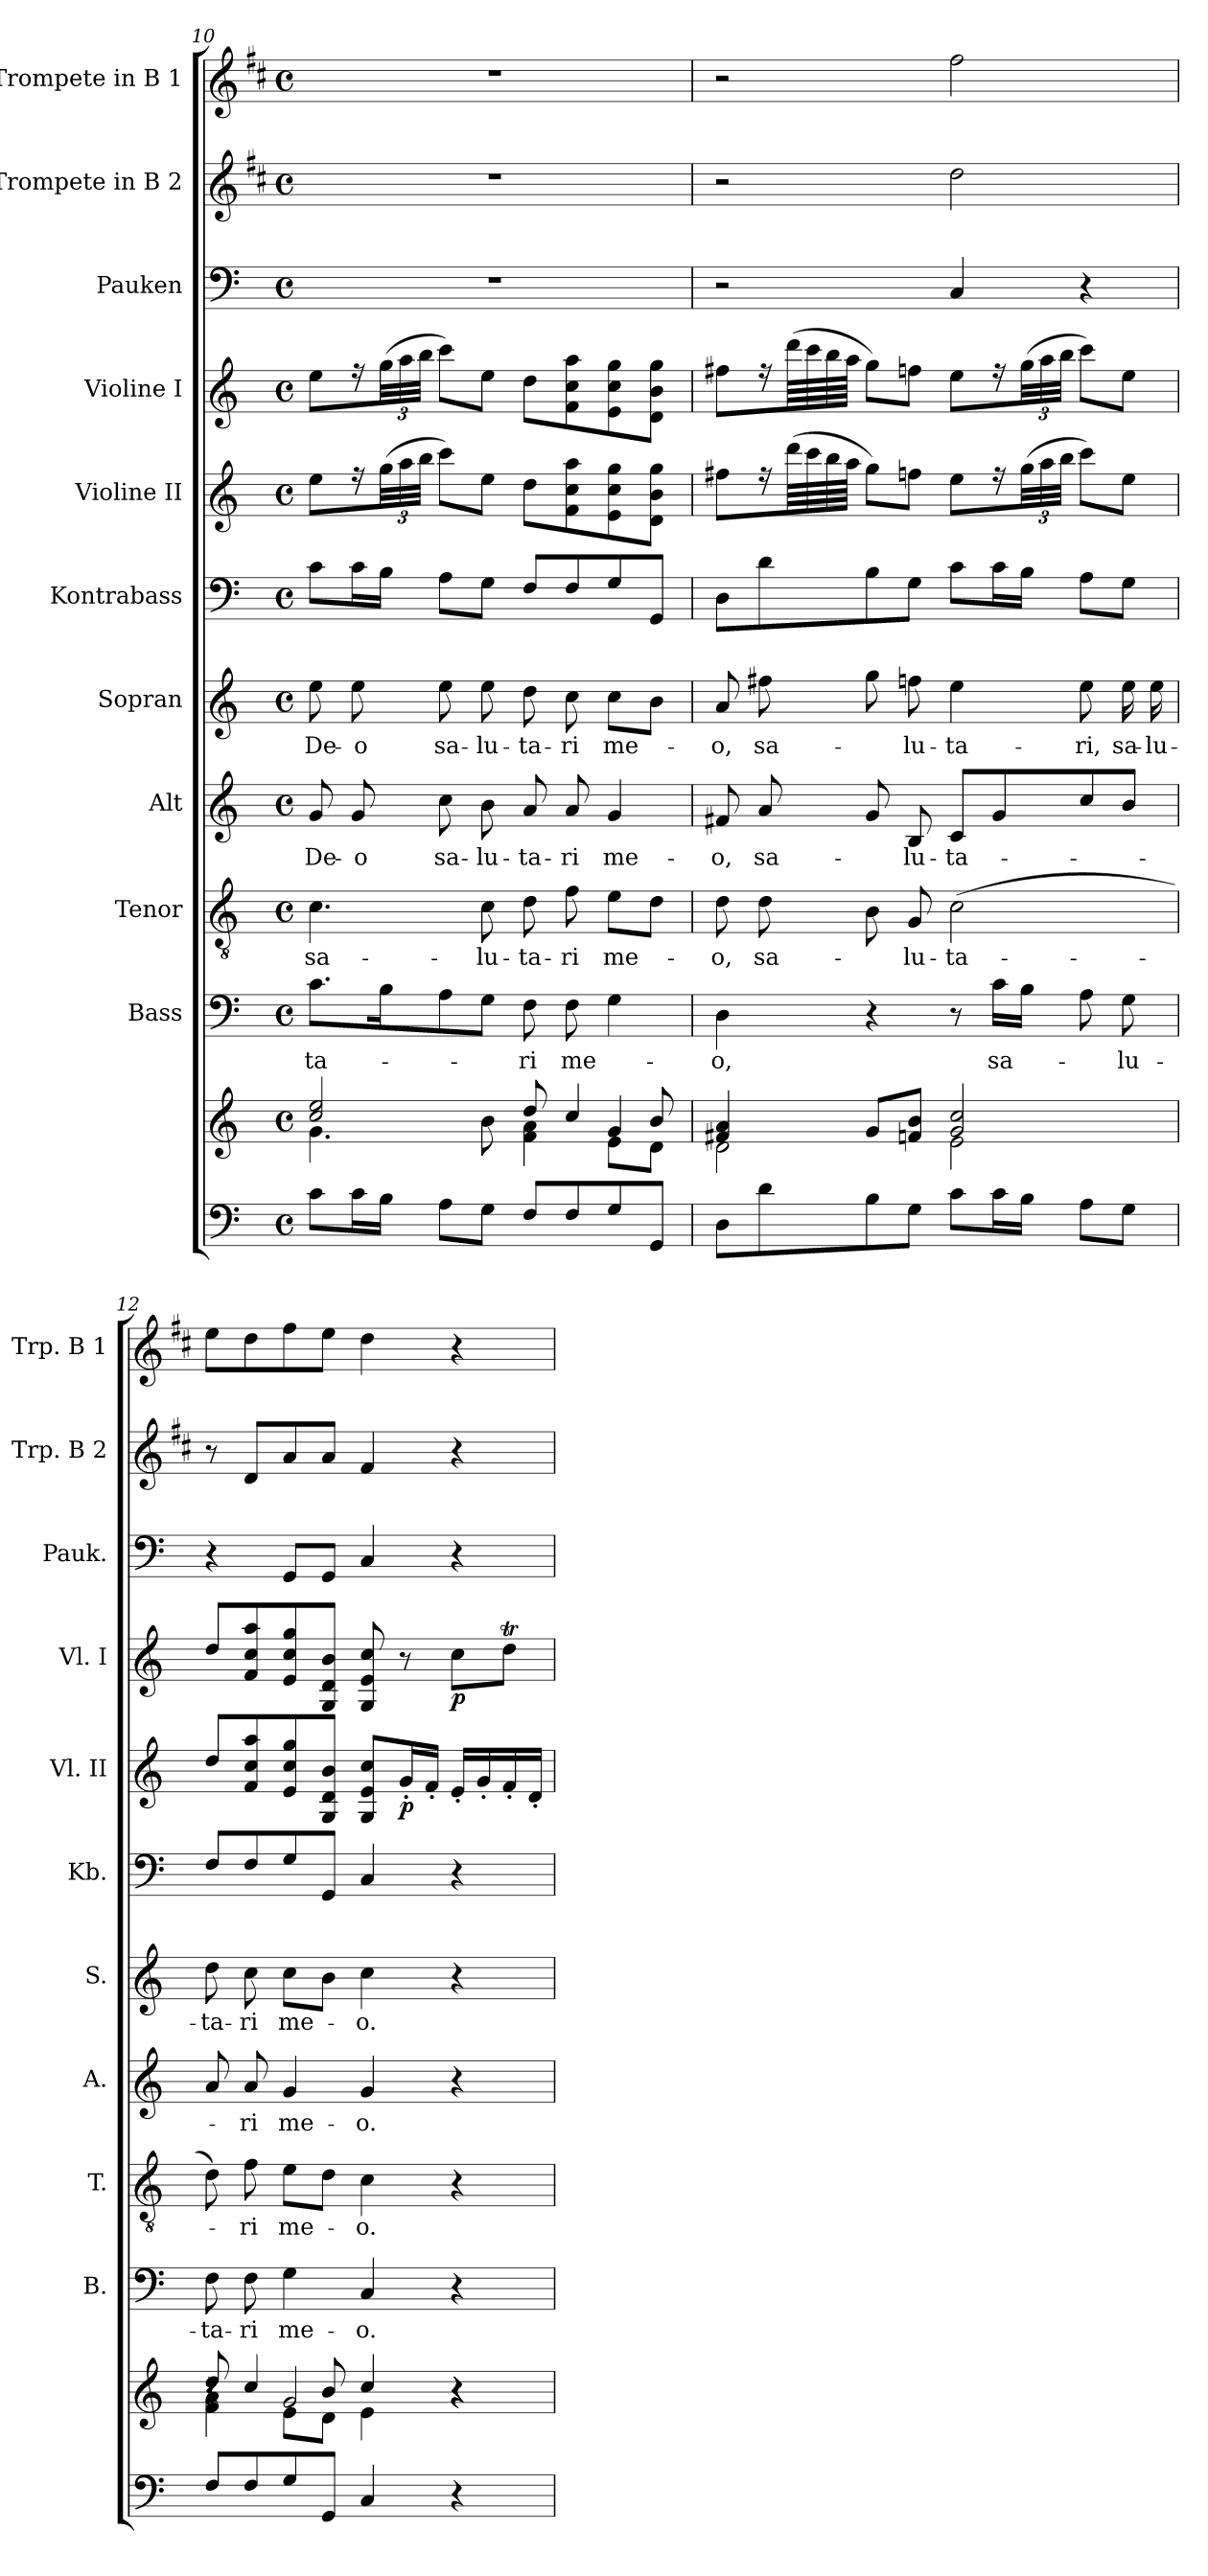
**kern	**kern	**kern	**text	**kern	**text	**kern	**text	**kern	**text	**kern	**kern	**dynam	**kern	**dynam	**kern	**kern	**kern
*part11	*part11	*part10	*part10	*part9	*part9	*part8	*part8	*part7	*part7	*part6	*part5	*part5	*part4	*part4	*part3	*part2	*part1
*staff12	*staff11	*staff10	*staff10	*staff9	*staff9	*staff8	*staff8	*staff7	*staff7	*staff6	*staff5	*staff5	*staff4	*staff4	*staff3	*staff2	*staff1
*	*	*I"Bass	*	*I"Tenor	*	*I"Alt	*	*I"Sopran	*	*I"Kontrabass	*I"Violine II	*	*I"Violine I	*	*I"Pauken	*I"Trompete in B 2	*I"Trompete in B 1
*	*	*I'B.	*	*I'T.	*	*I'A.	*	*I'S.	*	*I'Kb.	*I'Vl. II	*	*I'Vl. I	*	*I'Pauk.	*I'Trp. B 2	*I'Trp. B 1
!!LO:PB:g=z
*clefF4	*clefG2	*clefF4	*	*clefGv2	*	*clefG2	*	*clefG2	*	*clefF4	*clefG2	*	*clefG2	*	*clefF4	*clefG2	*clefG2
*	*	*	*	*	*	*	*	*	*	*ITrd7c12	*	*	*	*	*	*ITrd1c2	*ITrd1c2
*k[]	*k[]	*k[]	*	*k[]	*	*k[]	*	*k[]	*	*k[]	*k[]	*	*k[]	*	*k[]	*k[]	*k[]
*C:	*C:	*C:	*	*C:	*	*C:	*	*C:	*	*C:	*C:	*	*C:	*	*C:	*C:	*C:
*M4/4	*M4/4	*M4/4	*	*M4/4	*	*M4/4	*	*M4/4	*	*M4/4	*M4/4	*	*M4/4	*	*M4/4	*M4/4	*M4/4
*met(c)	*met(c)	*met(c)	*	*met(c)	*	*met(c)	*	*met(c)	*	*met(c)	*met(c)	*	*met(c)	*	*met(c)	*met(c)	*met(c)
=10	=10	=10	=10	=10	=10	=10	=10	=10	=10	=10	=10	=10	=10	=10	=10	=10	=10
*	*^	*	*	*	*	*	*	*	*	*	*	*	*	*	*	*	*
*	*	*^	*	*	*	*	*	*	*	*	*	*	*	*	*	*	*	*
!	!	!	!	!	!LO:LY:b	!	!LO:LY:b	!	!LO:LY:b	!	!LO:LY:b	!	!	!	!	!	!	!	!
8c\L	2cc/ 2ee/	4.g\	2.ryy	8.c\L	-ta-	4.c\	sa-	8g/	De-	8ee\	De-	8C\L	8ee\L	.	8ee\L	.	1r	1r	1r
!	!	!	!	!	!	!	!	!	!LO:LY:b	!	!LO:LY:b	!	!	!	!	!	!	!	!
16c\L	.	.	.	.	.	.	.	8g/	-o	8ee\	-o	16C\L	16r	.	16r	.	.	.	.
16B\JJ	.	.	.	16B\k	.	.	.	.	.	.	.	16BB\JJ	(>48gg\LL	.	(>48gg\LL	.	.	.	.
.	.	.	.	.	.	.	.	.	.	.	.	.	48aa\	.	48aa\	.	.	.	.
.	.	.	.	.	.	.	.	.	.	.	.	.	48bb\JJJ	.	48bb\JJJ	.	.	.	.
!	!	!	!	!	!	!	!	!	!LO:LY:b	!	!LO:LY:b	!	!	!	!	!	!	!	!
8A\L	.	.	.	8A\	.	.	.	8cc\	sa-	8ee\	sa-	8AA\L	8ccc\L)	.	8ccc\L)	.	.	.	.
!	!	!	!	!	!	!	!LO:LY:b	!	!LO:LY:b	!	!LO:LY:b	!	!	!	!	!	!	!	!
8G\J	.	8b\	.	8G\J	.	8c\	-lu-	8b\	-lu-	8ee\	-lu-	8GG\J	8ee\J	.	8ee\J	.	.	.	.
!	!	!	!	!	!LO:LY:b	!	!LO:LY:b	!	!LO:LY:b	!	!LO:LY:b	!	!	!	!	!	!	!	!
8F/L	8dd/	4f\ 4a\	.	8F\	-ri	8d\	-ta-	8a/	-ta-	8dd\	-ta-	8FF/L	8dd\L	.	8dd\L	.	.	.	.
!	!	!	!	!	!LO:LY:b	!	!LO:LY:b	!	!LO:LY:b	!	!LO:LY:b	!	!	!	!	!	!	!	!
8F/	4cc/	.	.	8F\	me-	8f\	-ri	8a/	-ri	8cc\	-ri	8FF/	8f\ 8cc\ 8aa\	.	8f\ 8cc\ 8aa\	.	.	.	.
!	!	!	!	!	!	!	!LO:LY:b	!	!LO:LY:b	!	!LO:LY:b	!	!	!	!	!	!	!	!
8G/	.	8e\L	4g/	4G\	.	8e\L	me-	4g/	me-	8cc\L	me-	8GG/	8e\ 8cc\ 8gg\	.	8e\ 8cc\ 8gg\	.	.	.	.
8GG/J	8b/	8d\J	.	.	.	8d\J	.	.	.	8b\J	.	8GGG/J	8d\ 8b\ 8gg\J	.	8d\ 8b\ 8gg\J	.	.	.	.
*	*	*v	*v	*	*	*	*	*	*	*	*	*	*	*	*	*	*	*	*
=11	=11	=11	=11	=11	=11	=11	=11	=11	=11	=11	=11	=11	=11	=11	=11	=11	=11	=11
!	!	!	!	!LO:LY:b	!	!LO:LY:b	!	!LO:LY:b	!	!LO:LY:b	!	!	!	!	!	!	!	!
8D\L	4f#X/ 4a/	2d\	4D\	-o,	8d\	-o,	8f#X/	-o,	8a/	-o,	8DD\L	8ff#X\L	.	8ff#X\L	.	2r	2r	2r
!	!	!	!	!	!	!LO:LY:b	!	!LO:LY:b	!	!LO:LY:b	!	!	!	!	!	!	!	!
8d\	.	.	.	.	8d\	sa-	8a/	sa-	8ff#X\	sa-	8D\	16r	.	16r	.	.	.	.
.	.	.	.	.	.	.	.	.	.	.	.	(>64ddd\LLL	.	(>64ddd\LLL	.	.	.	.
.	.	.	.	.	.	.	.	.	.	.	.	64ccc\	.	64ccc\	.	.	.	.
.	.	.	.	.	.	.	.	.	.	.	.	64bb\	.	64bb\	.	.	.	.
.	.	.	.	.	.	.	.	.	.	.	.	64aa\JJJJ	.	64aa\JJJJ	.	.	.	.
8B\	8g/L	.	4r	.	8B\	.	8g/	.	8gg\	.	8BB\	8gg\L)	.	8gg\L)	.	.	.	.
!	!	!	!	!	!	!LO:LY:b	!	!LO:LY:b	!	!LO:LY:b	!	!	!	!	!	!	!	!
8G\J	8fn/ 8b/J	.	.	.	8G/	-lu-	8B/	-lu-	8ffn\	-lu-	8GG\J	8ffn\J	.	8ffn\J	.	.	.	.
!	!	!	!	!	!	!LO:LY:b	!	!LO:LY:b	!	!LO:LY:b	!	!	!	!	!	!	!	!
8c\L	2g/ 2cc/	2e\	8r	.	(>2c\	-ta-	8c/L	-ta-	4ee\	-ta-	8C\L	8ee\L	.	8ee\L	.	4C/	2cc\	2ee\
!	!	!	!	!LO:LY:b	!	!	!	!	!	!	!	!	!	!	!	!	!	!
16c\L	.	.	16c\LL	sa-	.	.	8g/	.	.	.	16C\L	16r	.	16r	.	.	.	.
16B\JJ	.	.	16B\JJ	.	.	.	.	.	.	.	16BB\JJ	(>48gg\LL	.	(>48gg\LL	.	.	.	.
.	.	.	.	.	.	.	.	.	.	.	.	48aa\	.	48aa\	.	.	.	.
.	.	.	.	.	.	.	.	.	.	.	.	48bb\JJJ	.	48bb\JJJ	.	.	.	.
!	!	!	!	!	!	!	!	!	!	!LO:LY:b	!	!	!	!	!	!	!	!
8A\L	.	.	8A\	.	.	.	8cc/	.	8ee\	-ri,	8AA\L	8ccc\L)	.	8ccc\L)	.	4r	.	.
!	!	!	!	!LO:LY:b	!	!	!	!	!	!LO:LY:b	!	!	!	!	!	!	!	!
8G\J	.	.	8G\	-lu-	.	.	8b/J	.	16ee\	sa-	8GG\J	8ee\J	.	8ee\J	.	.	.	.
!	!	!	!	!	!	!	!	!	!	!LO:LY:b	!	!	!	!	!	!	!	!
.	.	.	.	.	.	.	.	.	16ee\	-lu-	.	.	.	.	.	.	.	.
=12	=12	=12	=12	=12	=12	=12	=12	=12	=12	=12	=12	=12	=12	=12	=12	=12	=12	=12
*	*	*^	*	*	*	*	*	*	*	*	*	*	*	*	*	*	*	*
!	!	!	!	!	!LO:LY:b	!	!	!	!	!	!LO:LY:b	!	!	!	!	!	!	!	!
8F/L	8dd/	4f\ 4a\	4r	8F\	-ta-	8d\)	.	8a/	.	8dd\	-ta-	8FF/L	8dd/L	.	8dd/L	.	4r	8r	8dd\L
!	!	!	!	!	!LO:LY:b	!	!LO:LY:b	!	!LO:LY:b	!	!LO:LY:b	!	!	!	!	!	!	!	!
8F/	4cc/	.	.	8F\	-ri	8f\	-ri	8a/	-ri	8cc\	-ri	8FF/	8f/ 8cc/ 8aa/	.	8f/ 8cc/ 8aa/	.	.	8c/L	8cc\
!	!	!	!	!	!LO:LY:b	!	!LO:LY:b	!	!LO:LY:b	!	!LO:LY:b	!	!	!	!	!	!	!	!
8G/	.	8e\L	2g/	4G\	me-	8e\L	me-	4g/	me-	8cc\L	me-	8GG/	8e/ 8cc/ 8gg/	.	8e/ 8cc/ 8gg/	.	8GG/L	8g/	8ee\
8GG/J	8b/	8d\J	.	.	.	8d\J	.	.	.	8b\J	.	8GGG/J	8G/ 8d/ 8b/J	.	8G/ 8d/ 8b/J	.	8GG/J	8g/J	8dd\J
!	!	!	!	!	!LO:LY:b	!	!LO:LY:b	!	!LO:LY:b	!	!LO:LY:b	!	!	!	!	!	!	!	!
4C/	4cc/	4e\	.	4C/	-o.	4c\	-o.	4g/	-o.	4cc\	-o.	4CC/	8G/ 8e/ 8cc/L	.	8G/ 8e/ 8cc/	.	4C/	4e/	4cc\
!	!	!	!	!	!	!	!	!	!	!	!	!	!	!LO:DY:b	!	!	!	!	!
.	.	.	.	.	.	.	.	.	.	.	.	.	16g'</L	p	8r	.	.	.	.
.	.	.	.	.	.	.	.	.	.	.	.	.	16f'</JJ	.	.	.	.	.	.
!	!	!	!	!	!	!	!	!	!	!	!	!	!	!	!	!LO:DY:b	!	!	!
4r	4r	4r	4r	4r	.	4r	.	4r	.	4r	.	4r	16e'</LL	.	8cc\L	p	4r	4r	4r
.	.	.	.	.	.	.	.	.	.	.	.	.	16g'</	.	.	.	.	.	.
.	.	.	.	.	.	.	.	.	.	.	.	.	16f'</	.	8ddT\J	.	.	.	.
.	.	.	.	.	.	.	.	.	.	.	.	.	16d'</JJ	.	.	.	.	.	.
*	*v	*v	*v	*	*	*	*	*	*	*	*	*	*	*	*	*	*	*	*
=	=	=	=	=	=	=	=	=	=	=	=	=	=	=	=	=	=
*-	*-	*-	*-	*-	*-	*-	*-	*-	*-	*-	*-	*-	*-	*-	*-	*-	*-
